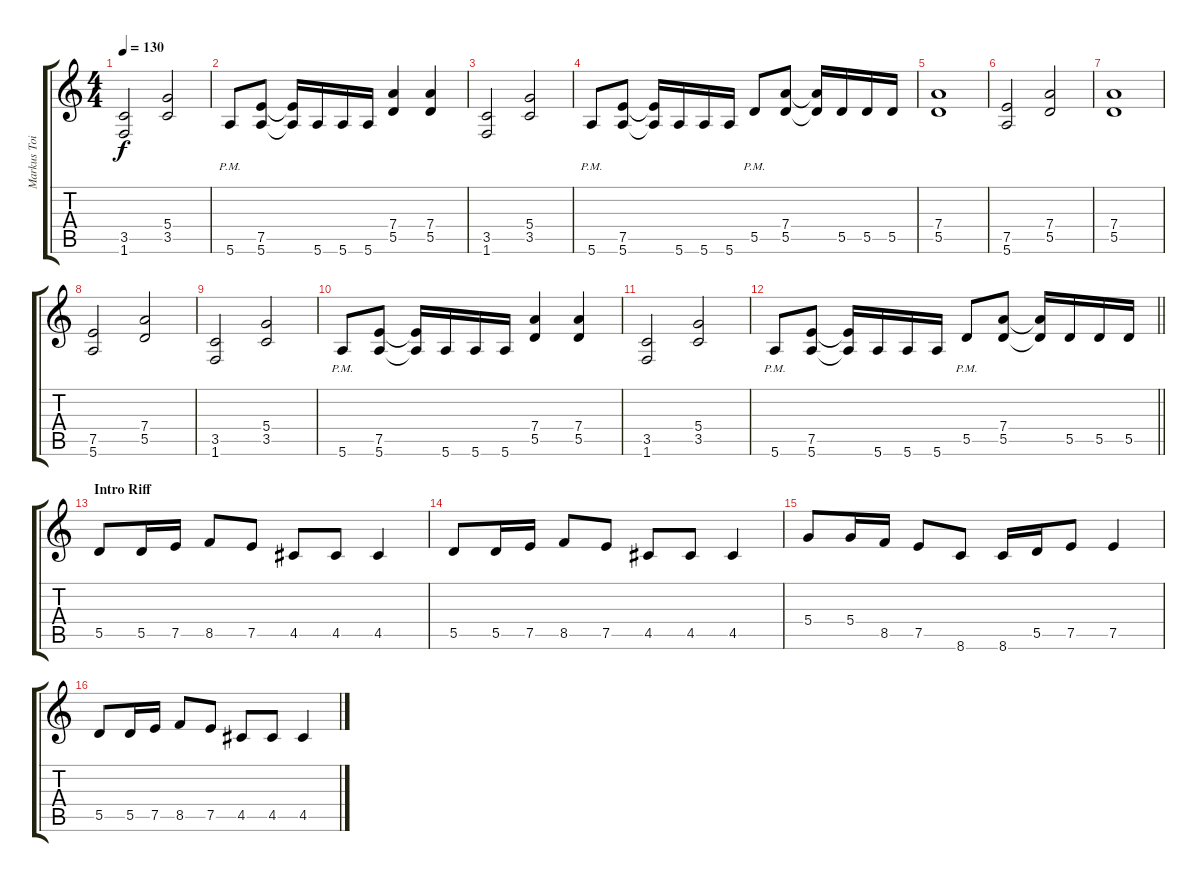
\track ("Markus Toivonen" "Markus Toi") {instrument distortionguitar}
\staff {score tabs}
\tuning (E4 B3 G3 D3 A2 E2) {hide}
\ts (4 4)
\tempo 130
\clef g2
\ks c
(3.5 1.6).2{dy f} (5.4 3.5).2 |
5.6{pm}.8 (7.5 5.6).8 (7.5{t} 5.6{t}).16 5.6.16 5.6.16 5.6.16 (7.4 5.5).4 (7.4 5.5).4 |
(3.5 1.6).2 (5.4 3.5).2 |
5.6{pm}.8 (7.5 5.6).8 (7.5{t} 5.6{t}).16 5.6.16 5.6.16 5.6.16 5.5{pm}.8 (7.4 5.5).8 (7.4{t} 5.5{t}).16 5.5.16 5.5.16 5.5.16 |
(7.4 5.5).1 |
(7.5 5.6).2 (7.4 5.5).2 |
(7.4 5.5).1 |
(7.5 5.6).2 (7.4 5.5).2 |
(3.5 1.6).2 (5.4 3.5).2 |
5.6{pm}.8 (7.5 5.6).8 (7.5{t} 5.6{t}).16 5.6.16 5.6.16 5.6.16 (7.4 5.5).4 (7.4 5.5).4 |
(3.5 1.6).2 (5.4 3.5).2 |
\barLineRight lightlight
5.6{pm}.8 (7.5 5.6).8 (7.5{t} 5.6{t}).16 5.6.16 5.6.16 5.6.16 5.5{pm}.8 (7.4 5.5).8 (7.4{t} 5.5{t}).16 5.5.16 5.5.16 5.5.16 |
\section ("" "Intro Riff")
5.5.8 5.5.16 7.5.16 8.5.8 7.5.8 4.5.8 4.5.8 4.5.4 |
5.5.8 5.5.16 7.5.16 8.5.8 7.5.8 4.5.8 4.5.8 4.5.4 |
5.4.8 5.4.16 8.5.16 7.5.8 8.6.8 8.6.16 5.5.16 7.5.8 7.5.4 |
5.5.8 5.5.16 7.5.16 8.5.8 7.5.8 4.5.8 4.5.8 4.5.4
